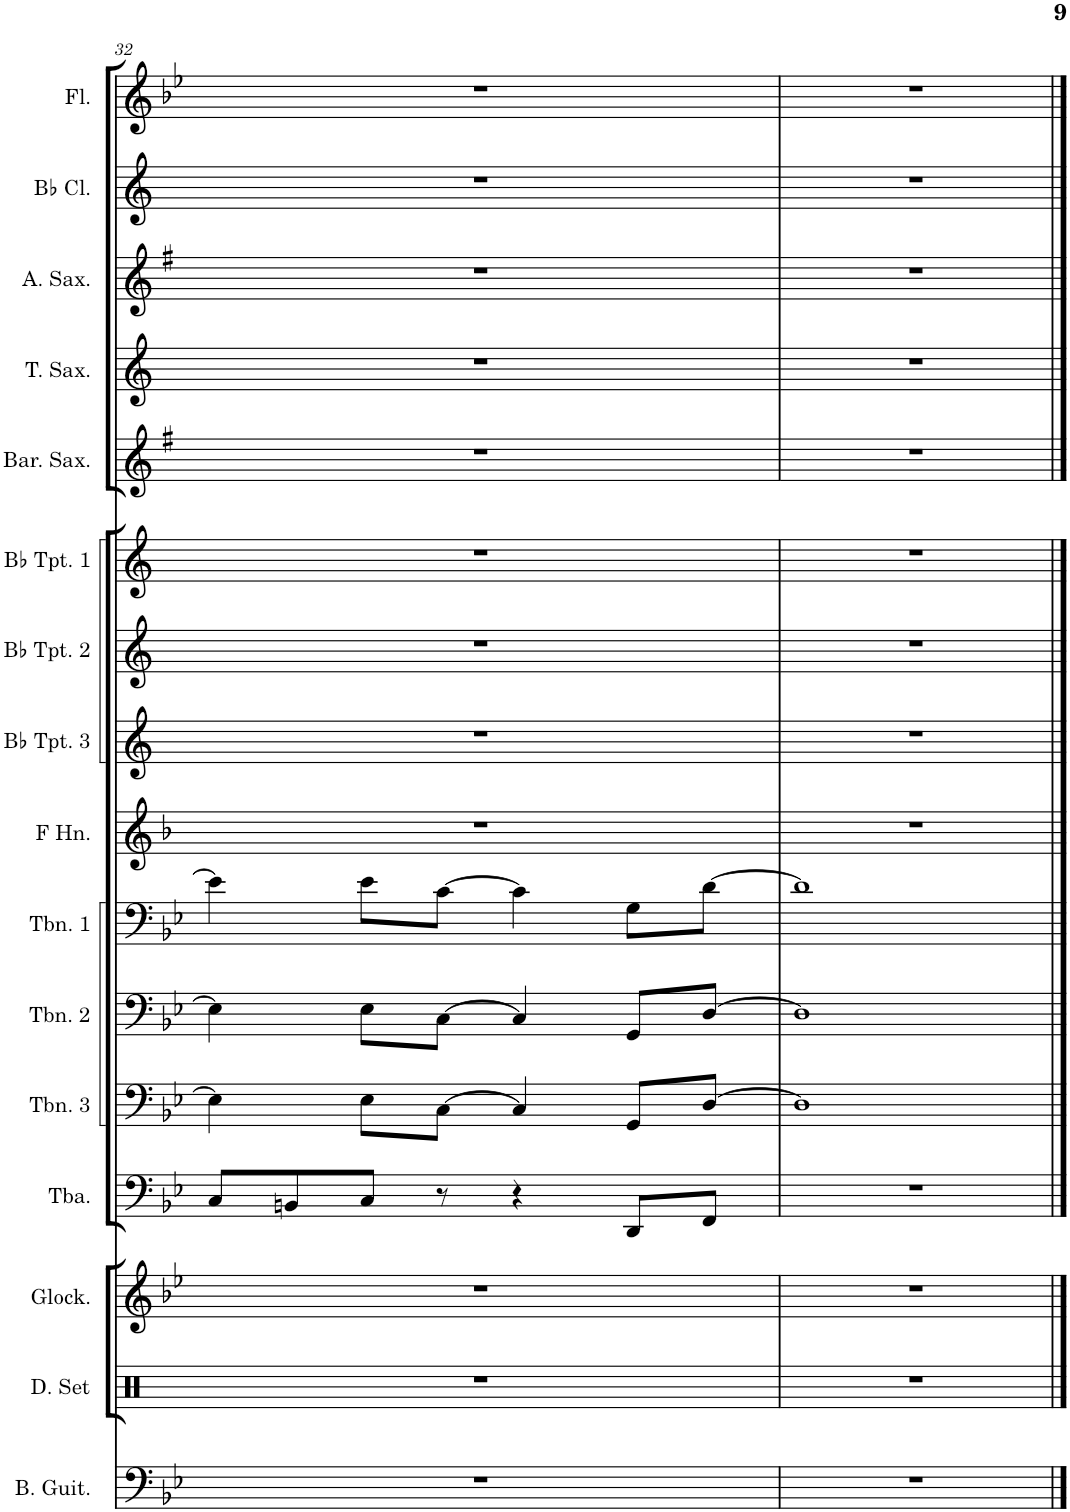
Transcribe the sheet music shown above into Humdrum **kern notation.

**kern	**kern	**kern	**kern	**kern	**kern	**kern	**kern	**kern	**kern	**kern	**kern	**kern	**kern	**kern	**kern
*part16	*part15	*part14	*part13	*part12	*part11	*part10	*part9	*part8	*part7	*part6	*part5	*part4	*part3	*part2	*part1
*staff16	*staff15	*staff14	*staff13	*staff12	*staff11	*staff10	*staff9	*staff8	*staff7	*staff6	*staff5	*staff4	*staff3	*staff2	*staff1
*I"Bass Guitar	*I"Drumset	*I"Glockenspiel	*I"Tuba	*I"Trombone 3	*I"Trombone 2	*I"Trombone 1	*I"Horn in F	*I"Bb Trumpet 3	*I"Bb Trumpet 2	*I"Bb Trumpet 1	*I"Baritone Saxophone	*I"Tenor Saxophone	*I"Alto Saxophone	*I"Bb Clarinet	*I"Flute
*I'B. Guit.	*I'D. Set	*I'Glock.	*I'Tba.	*I'Tbn. 3	*I'Tbn. 2	*I'Tbn. 1	*	*I'Bb Tpt. 3	*I'Bb Tpt. 2	*I'Bb Tpt. 1	*I'Bar. Sax.	*I'T. Sax.	*I'A. Sax.	*I'Bb Cl.	*I'Fl.
!!LO:PB:g=z
*clefF4	*clefX	*clefG2	*clefF4	*clefF4	*clefF4	*clefF4	*clefG2	*clefG2	*clefG2	*clefG2	*clefG2	*clefG2	*clefG2	*clefG2	*clefG2
*Trd7c12	*	*Trd-14c-24	*	*	*	*	*Trd4c7	*Trd1c2	*Trd1c2	*Trd1c2	*Trd12c21	*Trd8c14	*Trd5c9	*Trd1c2	*
*k[b-e-]	*k[]	*k[b-e-]	*k[b-e-]	*k[b-e-]	*k[b-e-]	*k[b-e-]	*k[b-]	*k[]	*k[]	*k[]	*k[f#]	*k[]	*k[f#]	*k[]	*k[b-e-]
*M4/4	*M4/4	*M4/4	*M4/4	*M4/4	*M4/4	*M4/4	*M4/4	*M4/4	*M4/4	*M4/4	*M4/4	*M4/4	*M4/4	*M4/4	*M4/4
=32	=32	=32	=32	=32	=32	=32	=32	=32	=32	=32	=32	=32	=32	=32	=32
1r	1r	1r	8C/L	4E-\]	4E-\]	4e-\]	1r	1r	1r	1r	1r	1r	1r	1r	1r
.	.	.	8BBn/	.	.	.	.	.	.	.	.	.	.	.	.
.	.	.	8C/J	8E-\L	8E-\L	8e-\L	.	.	.	.	.	.	.	.	.
.	.	.	8r	[8C\J	[8C\J	[8c\J	.	.	.	.	.	.	.	.	.
.	.	.	4r	4C/]	4C/]	4c\]	.	.	.	.	.	.	.	.	.
.	.	.	8DD/L	8GG/L	8GG/L	8G\L	.	.	.	.	.	.	.	.	.
.	.	.	8FF/J	[8D/J	[8D/J	[8d\J	.	.	.	.	.	.	.	.	.
=33	=33	=33	=33	=33	=33	=33	=33	=33	=33	=33	=33	=33	=33	=33	=33
1r	1r	1r	1r	1D]	1D]	1d]	1r	1r	1r	1r	1r	1r	1r	1r	1r
==	==	==	==	==	==	==	==	==	==	==	==	==	==	==	==
*-	*-	*-	*-	*-	*-	*-	*-	*-	*-	*-	*-	*-	*-	*-	*-
